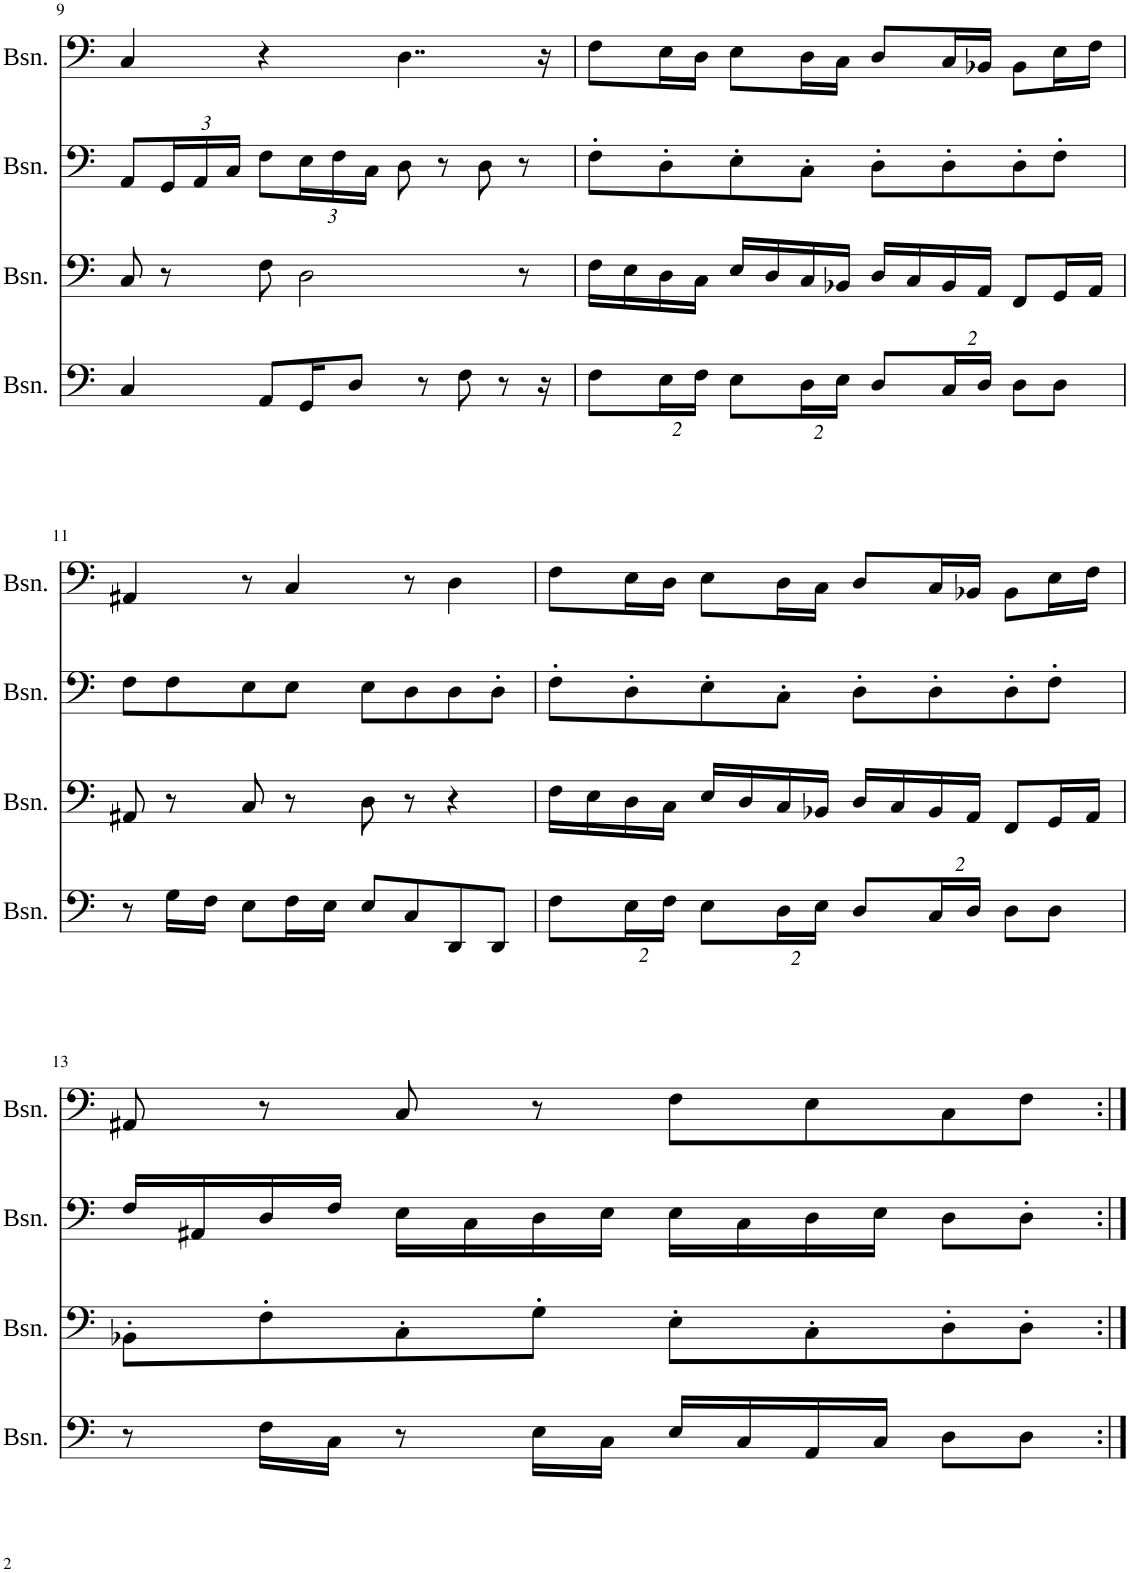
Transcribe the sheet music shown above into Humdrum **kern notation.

**kern	**kern	**kern	**kern
*part4	*part3	*part2	*part1
*staff4	*staff3	*staff2	*staff1
*I"Bassoon	*I"Bassoon	*I"Bassoon	*I"Bassoon
*I'Bsn.	*I'Bsn.	*I'Bsn.	*I'Bsn.
!!LO:PB:g=z
*clefF4	*clefF4	*clefF4	*clefF4
*k[]	*k[]	*k[]	*k[]
*M4/4	*M4/4	*M4/4	*M4/4
=9	=9	=9	=9
4C/	8C/	8AA/L	4C/
*	*	*Xbrackettup	*
.	8r	24GG/L	.
.	.	24AA/	.
.	.	24C/JJ	.
8AA/L	8F\	8F\L	4r
16GG/K	2D\	24E\L	.
.	.	24F\	.
8D/J	.	.	.
.	.	24C\JJ	.
.	.	8D\	4..D\
8r	.	.	.
.	.	8r	.
8F\	.	.	.
.	.	8D\	.
8r	.	.	.
.	8r	8r	.
16r	.	.	16r
=10	=10	=10	=10
8F\L	16F\LL	8F'\L	8F\L
.	16E\	.	.
16E\L	16D\	8D'\	16E\L
16F\JJ	16C\JJ	.	16D\JJ
8E\L	16E/LL	8E'\	8E\L
.	16D/	.	.
16D\L	16C/	8C'\J	16D\L
16E\JJ	16BB-X/JJ	.	16C\JJ
8D/L	16D/LL	8D'\L	8D/L
.	16C/	.	.
16C/L	16BB-/	8D'\	16C/L
16D/JJ	16AA/JJ	.	16BB-X/JJ
8D\L	8FF/L	8D'\	8BB-\L
8D\J	16GG/L	8F'\J	16E\L
.	16AA/JJ	.	16F\JJ
!!LO:LB:g=z
=11	=11	=11	=11
8r	8AA#X/	8F\L	4AA#X/
16G\LL	8r	8F\	.
16F\JJ	.	.	.
8E\L	8C/	8E\	8r
16F\L	8r	8E\J	4C/
16E\JJ	.	.	.
8E/L	8D\	8E\L	.
8C/	8r	8D\	8r
8DD/	4r	8D\	4D\
8DD/J	.	8D'\J	.
=12	=12	=12	=12
8F\L	16F\LL	8F'\L	8F\L
.	16E\	.	.
16E\L	16D\	8D'\	16E\L
16F\JJ	16C\JJ	.	16D\JJ
8E\L	16E/LL	8E'\	8E\L
.	16D/	.	.
16D\L	16C/	8C'\J	16D\L
16E\JJ	16BB-X/JJ	.	16C\JJ
8D/L	16D/LL	8D'\L	8D/L
.	16C/	.	.
16C/L	16BB-/	8D'\	16C/L
16D/JJ	16AA/JJ	.	16BB-X/JJ
8D\L	8FF/L	8D'\	8BB-\L
8D\J	16GG/L	8F'\J	16E\L
.	16AA/JJ	.	16F\JJ
!!LO:LB:g=z
=13	=13	=13	=13
8r	8BB-X'\L	16F/LL	8AA#X/
.	.	16AA#X/	.
16F\LL	8F'\	16D/	8r
16C\JJ	.	16F/JJ	.
8r	8C'\	16E\LL	8C/
.	.	16C\	.
16E\LL	8G'\J	16D\	8r
16C\JJ	.	16E\JJ	.
16E/LL	8E'\L	16E\LL	8F\L
16C/	.	16C\	.
16AA/	8C'\	16D\	8E\
16C/JJ	.	16E\JJ	.
8D\L	8D'\	8D\L	8C\
8D\J	8D'\J	8D'\J	8F\J
=:|!	=:|!	=:|!	=:|!
*-	*-	*-	*-
